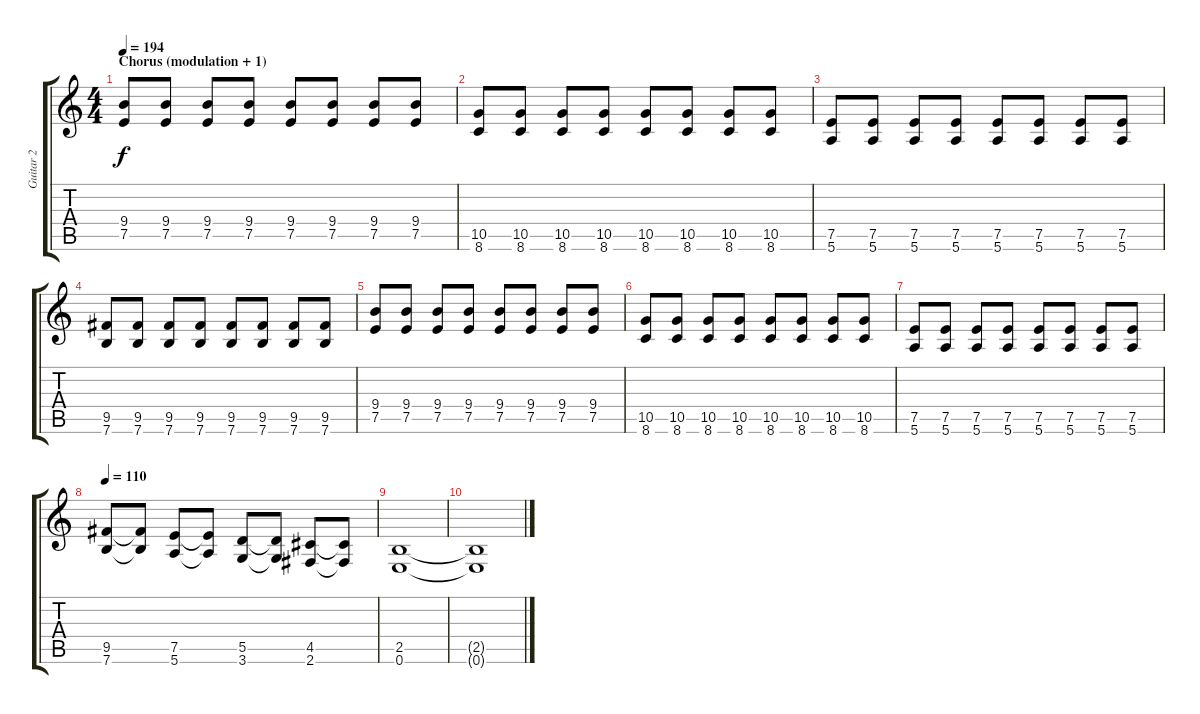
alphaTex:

\track ("Guitar 2" "Guitar 2") {instrument overdrivenguitar}
\staff {score tabs}
\tuning (E4 B3 G3 D3 A2 E2) {hide}
\ts (4 4)
\section ("" "Chorus (modulation + 1)")
\tempo 194
\clef g2
\ks c
(9.4 7.5).8{dy f} (9.4 7.5).8 (9.4 7.5).8 (9.4 7.5).8 (9.4 7.5).8 (9.4 7.5).8 (9.4 7.5).8 (9.4 7.5).8 |
(10.5 8.6).8 (10.5 8.6).8 (10.5 8.6).8 (10.5 8.6).8 (10.5 8.6).8 (10.5 8.6).8 (10.5 8.6).8 (10.5 8.6).8 |
(7.5 5.6).8 (7.5 5.6).8 (7.5 5.6).8 (7.5 5.6).8 (7.5 5.6).8 (7.5 5.6).8 (7.5 5.6).8 (7.5 5.6).8 |
(9.5 7.6).8 (9.5 7.6).8 (9.5 7.6).8 (9.5 7.6).8 (9.5 7.6).8 (9.5 7.6).8 (9.5 7.6).8 (9.5 7.6).8 |
(9.4 7.5).8 (9.4 7.5).8 (9.4 7.5).8 (9.4 7.5).8 (9.4 7.5).8 (9.4 7.5).8 (9.4 7.5).8 (9.4 7.5).8 |
(10.5 8.6).8 (10.5 8.6).8 (10.5 8.6).8 (10.5 8.6).8 (10.5 8.6).8 (10.5 8.6).8 (10.5 8.6).8 (10.5 8.6).8 |
(7.5 5.6).8 (7.5 5.6).8 (7.5 5.6).8 (7.5 5.6).8 (7.5 5.6).8 (7.5 5.6).8 (7.5 5.6).8 (7.5 5.6).8 |
\tempo 110
(9.5 7.6).8 (9.5{t} 7.6{t}).8 (7.5 5.6).8 (7.5{t} 5.6{t}).8 (5.5 3.6).8 (5.5{t} 3.6{t}).8 (4.5 2.6).8 (4.5{t} 2.6{t}).8 |
(2.5 0.6).1 |
(2.5{t} 0.6{t}).1
